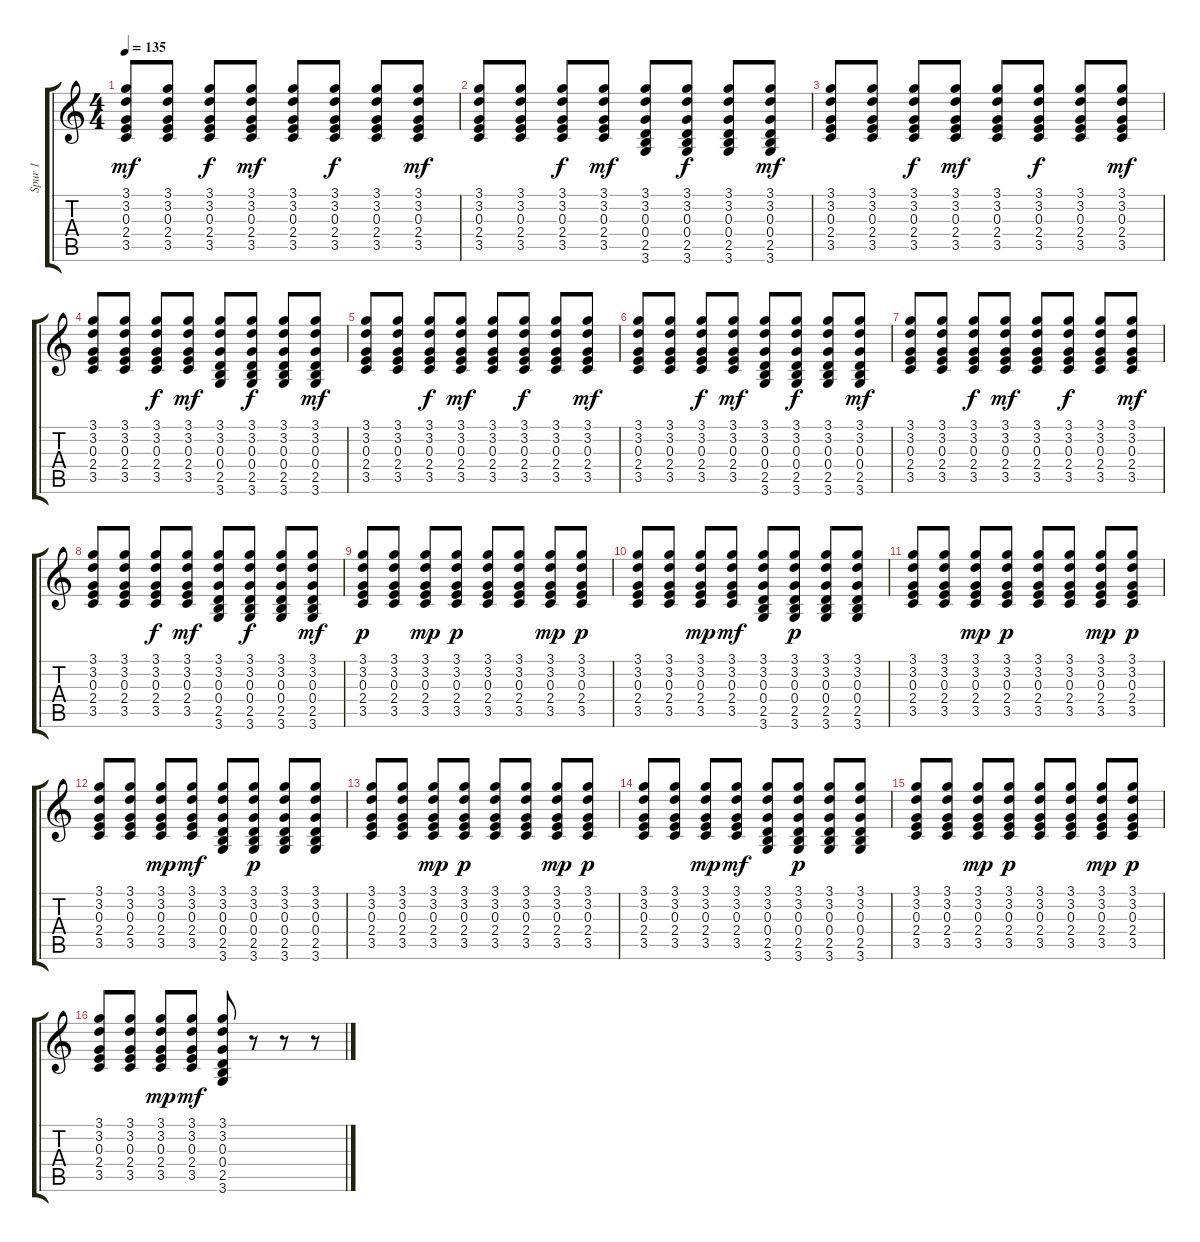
\track ("Spur 1" "Spur 1") {instrument acousticguitarsteel}
\staff {score tabs}
\tuning (E4 B3 G3 D3 A2 E2) {hide}
\ts (4 4)
\section ("" "")
\tempo 135
\clef g2
\ks c
(3.1 3.2 0.3 2.4 3.5).8{dy mf} (3.1 3.2 0.3 2.4 3.5).8 (3.1 3.2 0.3 2.4 3.5).8{dy f} (3.1 3.2 0.3 2.4 3.5).8{dy mf} (3.1 3.2 0.3 2.4 3.5).8 (3.1 3.2 0.3 2.4 3.5).8{dy f} (3.1 3.2 0.3 2.4 3.5).8 (3.1 3.2 0.3 2.4 3.5).8{dy mf} |
(3.1 3.2 0.3 2.4 3.5).8 (3.1 3.2 0.3 2.4 3.5).8 (3.1 3.2 0.3 2.4 3.5).8{dy f} (3.1 3.2 0.3 2.4 3.5).8{dy mf} (3.1 3.2 0.3 0.4 2.5 3.6).8 (3.1 3.2 0.3 0.4 2.5 3.6).8{dy f} (3.1 3.2 0.3 0.4 2.5 3.6).8 (3.1 3.2 0.3 0.4 2.5 3.6).8{dy mf} |
(3.1 3.2 0.3 2.4 3.5).8 (3.1 3.2 0.3 2.4 3.5).8 (3.1 3.2 0.3 2.4 3.5).8{dy f} (3.1 3.2 0.3 2.4 3.5).8{dy mf} (3.1 3.2 0.3 2.4 3.5).8 (3.1 3.2 0.3 2.4 3.5).8{dy f} (3.1 3.2 0.3 2.4 3.5).8 (3.1 3.2 0.3 2.4 3.5).8{dy mf} |
(3.1 3.2 0.3 2.4 3.5).8 (3.1 3.2 0.3 2.4 3.5).8 (3.1 3.2 0.3 2.4 3.5).8{dy f} (3.1 3.2 0.3 2.4 3.5).8{dy mf} (3.1 3.2 0.3 0.4 2.5 3.6).8 (3.1 3.2 0.3 0.4 2.5 3.6).8{dy f} (3.1 3.2 0.3 0.4 2.5 3.6).8 (3.1 3.2 0.3 0.4 2.5 3.6).8{dy mf} |
(3.1 3.2 0.3 2.4 3.5).8 (3.1 3.2 0.3 2.4 3.5).8 (3.1 3.2 0.3 2.4 3.5).8{dy f} (3.1 3.2 0.3 2.4 3.5).8{dy mf} (3.1 3.2 0.3 2.4 3.5).8 (3.1 3.2 0.3 2.4 3.5).8{dy f} (3.1 3.2 0.3 2.4 3.5).8 (3.1 3.2 0.3 2.4 3.5).8{dy mf} |
(3.1 3.2 0.3 2.4 3.5).8 (3.1 3.2 0.3 2.4 3.5).8 (3.1 3.2 0.3 2.4 3.5).8{dy f} (3.1 3.2 0.3 2.4 3.5).8{dy mf} (3.1 3.2 0.3 0.4 2.5 3.6).8 (3.1 3.2 0.3 0.4 2.5 3.6).8{dy f} (3.1 3.2 0.3 0.4 2.5 3.6).8 (3.1 3.2 0.3 0.4 2.5 3.6).8{dy mf} |
(3.1 3.2 0.3 2.4 3.5).8 (3.1 3.2 0.3 2.4 3.5).8 (3.1 3.2 0.3 2.4 3.5).8{dy f} (3.1 3.2 0.3 2.4 3.5).8{dy mf} (3.1 3.2 0.3 2.4 3.5).8 (3.1 3.2 0.3 2.4 3.5).8{dy f} (3.1 3.2 0.3 2.4 3.5).8 (3.1 3.2 0.3 2.4 3.5).8{dy mf} |
(3.1 3.2 0.3 2.4 3.5).8 (3.1 3.2 0.3 2.4 3.5).8 (3.1 3.2 0.3 2.4 3.5).8{dy f} (3.1 3.2 0.3 2.4 3.5).8{dy mf} (3.1 3.2 0.3 0.4 2.5 3.6).8 (3.1 3.2 0.3 0.4 2.5 3.6).8{dy f} (3.1 3.2 0.3 0.4 2.5 3.6).8 (3.1 3.2 0.3 0.4 2.5 3.6).8{dy mf} |
\section ("" "")
(3.1 3.2 0.3 2.4 3.5).8{dy p} (3.1 3.2 0.3 2.4 3.5).8 (3.1 3.2 0.3 2.4 3.5).8{dy mp} (3.1 3.2 0.3 2.4 3.5).8{dy p} (3.1 3.2 0.3 2.4 3.5).8 (3.1 3.2 0.3 2.4 3.5).8 (3.1 3.2 0.3 2.4 3.5).8{dy mp} (3.1 3.2 0.3 2.4 3.5).8{dy p} |
(3.1 3.2 0.3 2.4 3.5).8 (3.1 3.2 0.3 2.4 3.5).8 (3.1 3.2 0.3 2.4 3.5).8{dy mp} (3.1 3.2 0.3 2.4 3.5).8{dy mf} (3.1 3.2 0.3 0.4 2.5 3.6).8 (3.1 3.2 0.3 0.4 2.5 3.6).8{dy p} (3.1 3.2 0.3 0.4 2.5 3.6).8 (3.1 3.2 0.3 0.4 2.5 3.6).8 |
(3.1 3.2 0.3 2.4 3.5).8 (3.1 3.2 0.3 2.4 3.5).8 (3.1 3.2 0.3 2.4 3.5).8{dy mp} (3.1 3.2 0.3 2.4 3.5).8{dy p} (3.1 3.2 0.3 2.4 3.5).8 (3.1 3.2 0.3 2.4 3.5).8 (3.1 3.2 0.3 2.4 3.5).8{dy mp} (3.1 3.2 0.3 2.4 3.5).8{dy p} |
(3.1 3.2 0.3 2.4 3.5).8 (3.1 3.2 0.3 2.4 3.5).8 (3.1 3.2 0.3 2.4 3.5).8{dy mp} (3.1 3.2 0.3 2.4 3.5).8{dy mf} (3.1 3.2 0.3 0.4 2.5 3.6).8 (3.1 3.2 0.3 0.4 2.5 3.6).8{dy p} (3.1 3.2 0.3 0.4 2.5 3.6).8 (3.1 3.2 0.3 0.4 2.5 3.6).8 |
(3.1 3.2 0.3 2.4 3.5).8 (3.1 3.2 0.3 2.4 3.5).8 (3.1 3.2 0.3 2.4 3.5).8{dy mp} (3.1 3.2 0.3 2.4 3.5).8{dy p} (3.1 3.2 0.3 2.4 3.5).8 (3.1 3.2 0.3 2.4 3.5).8 (3.1 3.2 0.3 2.4 3.5).8{dy mp} (3.1 3.2 0.3 2.4 3.5).8{dy p} |
(3.1 3.2 0.3 2.4 3.5).8 (3.1 3.2 0.3 2.4 3.5).8 (3.1 3.2 0.3 2.4 3.5).8{dy mp} (3.1 3.2 0.3 2.4 3.5).8{dy mf} (3.1 3.2 0.3 0.4 2.5 3.6).8 (3.1 3.2 0.3 0.4 2.5 3.6).8{dy p} (3.1 3.2 0.3 0.4 2.5 3.6).8 (3.1 3.2 0.3 0.4 2.5 3.6).8 |
(3.1 3.2 0.3 2.4 3.5).8 (3.1 3.2 0.3 2.4 3.5).8 (3.1 3.2 0.3 2.4 3.5).8{dy mp} (3.1 3.2 0.3 2.4 3.5).8{dy p} (3.1 3.2 0.3 2.4 3.5).8 (3.1 3.2 0.3 2.4 3.5).8 (3.1 3.2 0.3 2.4 3.5).8{dy mp} (3.1 3.2 0.3 2.4 3.5).8{dy p} |
(3.1 3.2 0.3 2.4 3.5).8 (3.1 3.2 0.3 2.4 3.5).8 (3.1 3.2 0.3 2.4 3.5).8{dy mp} (3.1 3.2 0.3 2.4 3.5).8{dy mf} (3.1 3.2 0.3 0.4 2.5 3.6).8 r.8 r.8 r.8
